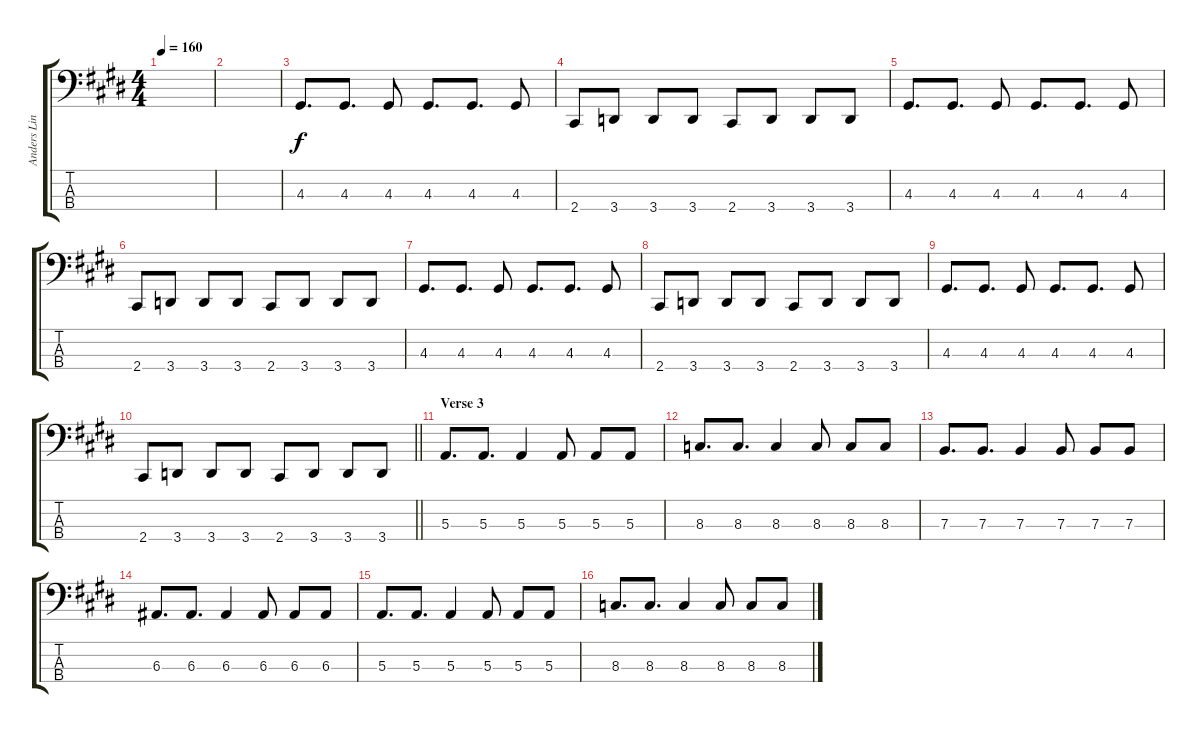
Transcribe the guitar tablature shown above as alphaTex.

\track ("Anders Lindberg" "Anders Lin") {instrument electricbasspick}
\staff {score tabs}
\tuning (D2 A1 E1 B0) {hide}
\ts (4 4)
\tempo 160
\clef f4
\ks e
|
|
4.3.8{d} 4.3.8{d} 4.3.8 4.3.8{d} 4.3.8{d} 4.3.8 |
2.4.8 3.4.8 3.4.8 3.4.8 2.4.8 3.4.8 3.4.8 3.4.8 |
4.3.8{d} 4.3.8{d} 4.3.8 4.3.8{d} 4.3.8{d} 4.3.8 |
2.4.8 3.4.8 3.4.8 3.4.8 2.4.8 3.4.8 3.4.8 3.4.8 |
4.3.8{d} 4.3.8{d} 4.3.8 4.3.8{d} 4.3.8{d} 4.3.8 |
2.4.8 3.4.8 3.4.8 3.4.8 2.4.8 3.4.8 3.4.8 3.4.8 |
4.3.8{d} 4.3.8{d} 4.3.8 4.3.8{d} 4.3.8{d} 4.3.8 |
\barLineRight lightlight
2.4.8 3.4.8 3.4.8 3.4.8 2.4.8 3.4.8 3.4.8 3.4.8 |
\section ("" "Verse 3")
5.3.8{d} 5.3.8{d} 5.3.4 5.3.8 5.3.8 5.3.8 |
8.3.8{d} 8.3.8{d} 8.3.4 8.3.8 8.3.8 8.3.8 |
7.3.8{d} 7.3.8{d} 7.3.4 7.3.8 7.3.8 7.3.8 |
6.3.8{d} 6.3.8{d} 6.3.4 6.3.8 6.3.8 6.3.8 |
5.3.8{d} 5.3.8{d} 5.3.4 5.3.8 5.3.8 5.3.8 |
8.3.8{d} 8.3.8{d} 8.3.4 8.3.8 8.3.8 8.3.8
